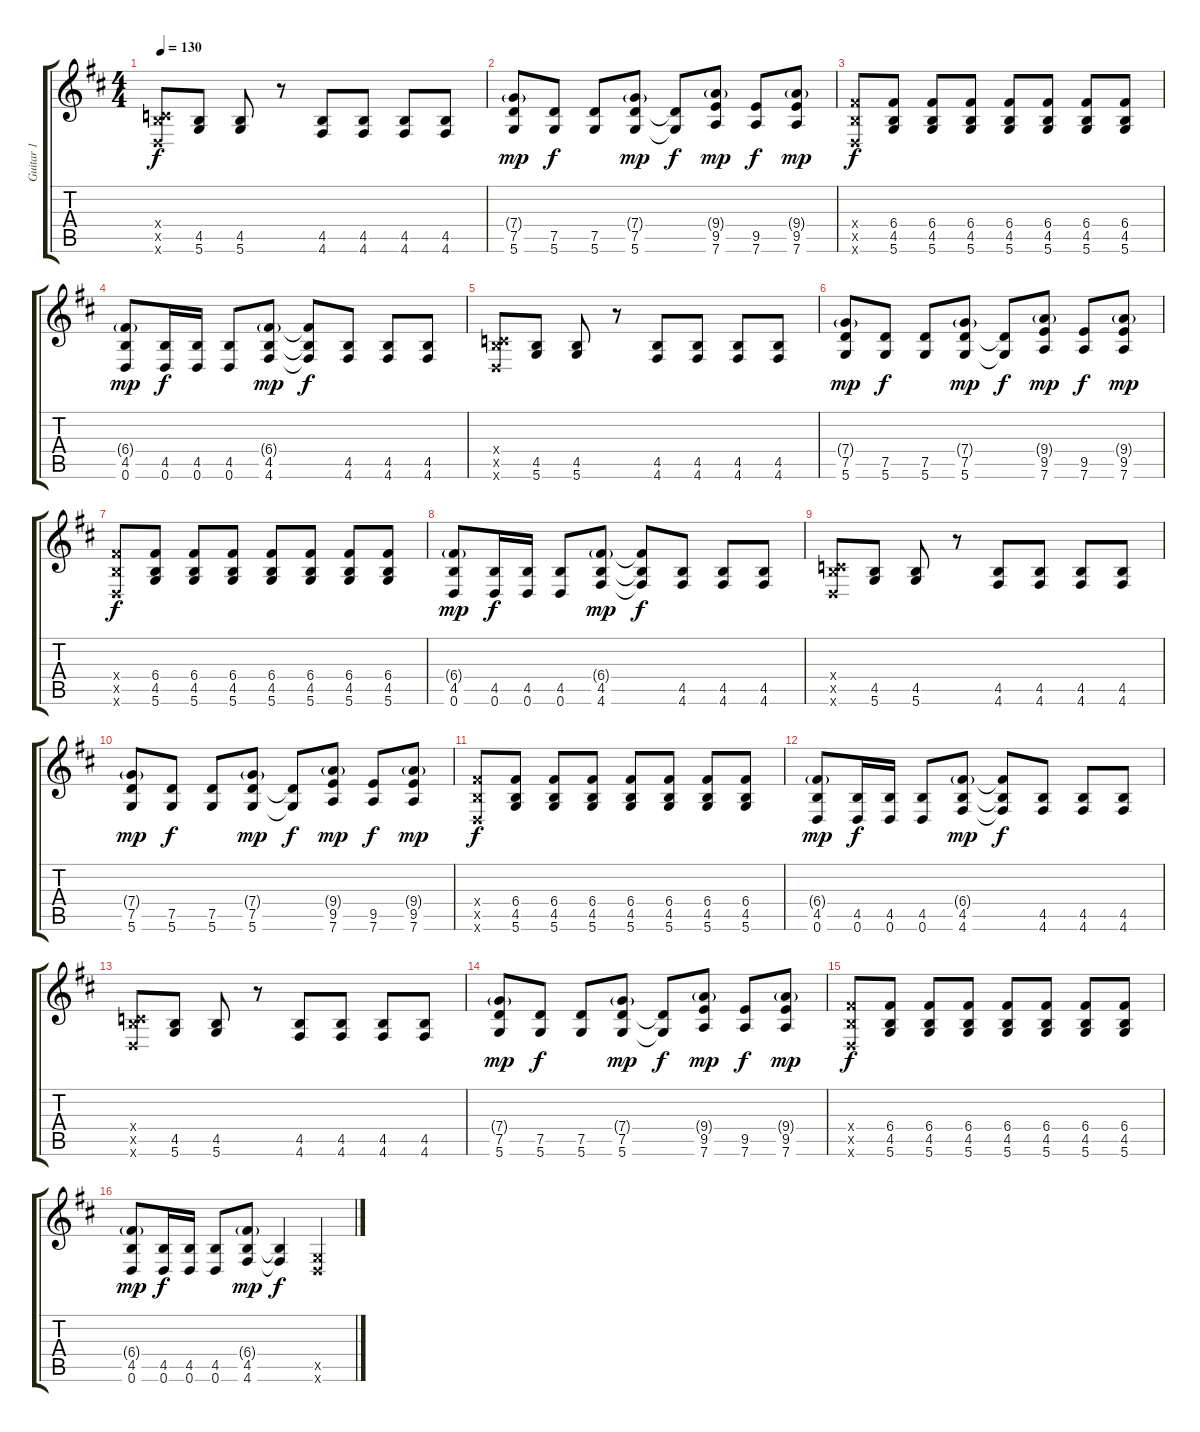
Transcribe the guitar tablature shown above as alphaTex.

\track ("Guitar 1" "Guitar 1") {instrument electricguitarclean}
\staff {score tabs}
\tuning (D4 A3 F3 C3 G2 D2) {hide}
\ts (4 4)
\tempo 130
\clef g2
\ks d
(0.4{x} 4.5{x} 0.6{x}).8{dy f} (4.5 5.6).8 (4.5 5.6).8 r.8 (4.5 4.6).8 (4.5 4.6).8 (4.5 4.6).8 (4.5 4.6).8 |
(7.4{g} 7.5 5.6).8{dy mp} (7.5 5.6).8{dy f} (7.5 5.6).8 (7.4{g} 7.5 5.6).8{dy mp} (7.5{t} 5.6{t}).8{dy f} (9.4{g} 9.5 7.6).8{dy mp} (9.5 7.6).8{dy f} (9.4{g} 9.5 7.6).8{dy mp} |
(6.4{x} 4.5{x} 0.6{x}).8{dy f} (6.4 4.5 5.6).8 (6.4 4.5 5.6).8 (6.4 4.5 5.6).8 (6.4 4.5 5.6).8 (6.4 4.5 5.6).8 (6.4 4.5 5.6).8 (6.4 4.5 5.6).8 |
(6.4{g} 4.5 0.6).8{dy mp} (4.5 0.6).16{dy f} (4.5 0.6).16 (4.5 0.6).8 (6.4{g} 4.5 4.6).8{dy mp} (6.4{t} 4.5{t} 4.6{t}).8{dy f} (4.5 4.6).8 (4.5 4.6).8 (4.5 4.6).8 |
(0.4{x} 4.5{x} 0.6{x}).8 (4.5 5.6).8 (4.5 5.6).8 r.8 (4.5 4.6).8 (4.5 4.6).8 (4.5 4.6).8 (4.5 4.6).8 |
(7.4{g} 7.5 5.6).8{dy mp} (7.5 5.6).8{dy f} (7.5 5.6).8 (7.4{g} 7.5 5.6).8{dy mp} (7.5{t} 5.6{t}).8{dy f} (9.4{g} 9.5 7.6).8{dy mp} (9.5 7.6).8{dy f} (9.4{g} 9.5 7.6).8{dy mp} |
(6.4{x} 4.5{x} 0.6{x}).8{dy f} (6.4 4.5 5.6).8 (6.4 4.5 5.6).8 (6.4 4.5 5.6).8 (6.4 4.5 5.6).8 (6.4 4.5 5.6).8 (6.4 4.5 5.6).8 (6.4 4.5 5.6).8 |
(6.4{g} 4.5 0.6).8{dy mp} (4.5 0.6).16{dy f} (4.5 0.6).16 (4.5 0.6).8 (6.4{g} 4.5 4.6).8{dy mp} (6.4{t} 4.5{t} 4.6{t}).8{dy f} (4.5 4.6).8 (4.5 4.6).8 (4.5 4.6).8 |
(0.4{x} 4.5{x} 0.6{x}).8 (4.5 5.6).8 (4.5 5.6).8 r.8 (4.5 4.6).8 (4.5 4.6).8 (4.5 4.6).8 (4.5 4.6).8 |
(7.4{g} 7.5 5.6).8{dy mp} (7.5 5.6).8{dy f} (7.5 5.6).8 (7.4{g} 7.5 5.6).8{dy mp} (7.5{t} 5.6{t}).8{dy f} (9.4{g} 9.5 7.6).8{dy mp} (9.5 7.6).8{dy f} (9.4{g} 9.5 7.6).8{dy mp} |
(6.4{x} 4.5{x} 0.6{x}).8{dy f} (6.4 4.5 5.6).8 (6.4 4.5 5.6).8 (6.4 4.5 5.6).8 (6.4 4.5 5.6).8 (6.4 4.5 5.6).8 (6.4 4.5 5.6).8 (6.4 4.5 5.6).8 |
(6.4{g} 4.5 0.6).8{dy mp} (4.5 0.6).16{dy f} (4.5 0.6).16 (4.5 0.6).8 (6.4{g} 4.5 4.6).8{dy mp} (6.4{t} 4.5{t} 4.6{t}).8{dy f} (4.5 4.6).8 (4.5 4.6).8 (4.5 4.6).8 |
(0.4{x} 4.5{x} 0.6{x}).8 (4.5 5.6).8 (4.5 5.6).8 r.8 (4.5 4.6).8 (4.5 4.6).8 (4.5 4.6).8 (4.5 4.6).8 |
(7.4{g} 7.5 5.6).8{dy mp} (7.5 5.6).8{dy f} (7.5 5.6).8 (7.4{g} 7.5 5.6).8{dy mp} (7.5{t} 5.6{t}).8{dy f} (9.4{g} 9.5 7.6).8{dy mp} (9.5 7.6).8{dy f} (9.4{g} 9.5 7.6).8{dy mp} |
(6.4{x} 4.5{x} 0.6{x}).8{dy f} (6.4 4.5 5.6).8 (6.4 4.5 5.6).8 (6.4 4.5 5.6).8 (6.4 4.5 5.6).8 (6.4 4.5 5.6).8 (6.4 4.5 5.6).8 (6.4 4.5 5.6).8 |
(6.4{g} 4.5 0.6).8{dy mp} (4.5 0.6).16{dy f} (4.5 0.6).16 (4.5 0.6).8 (6.4{g} 4.5 4.6).8{dy mp} (4.5{t} 4.6{t}).4{dy f} (0.5{x} 0.6{x}).4
